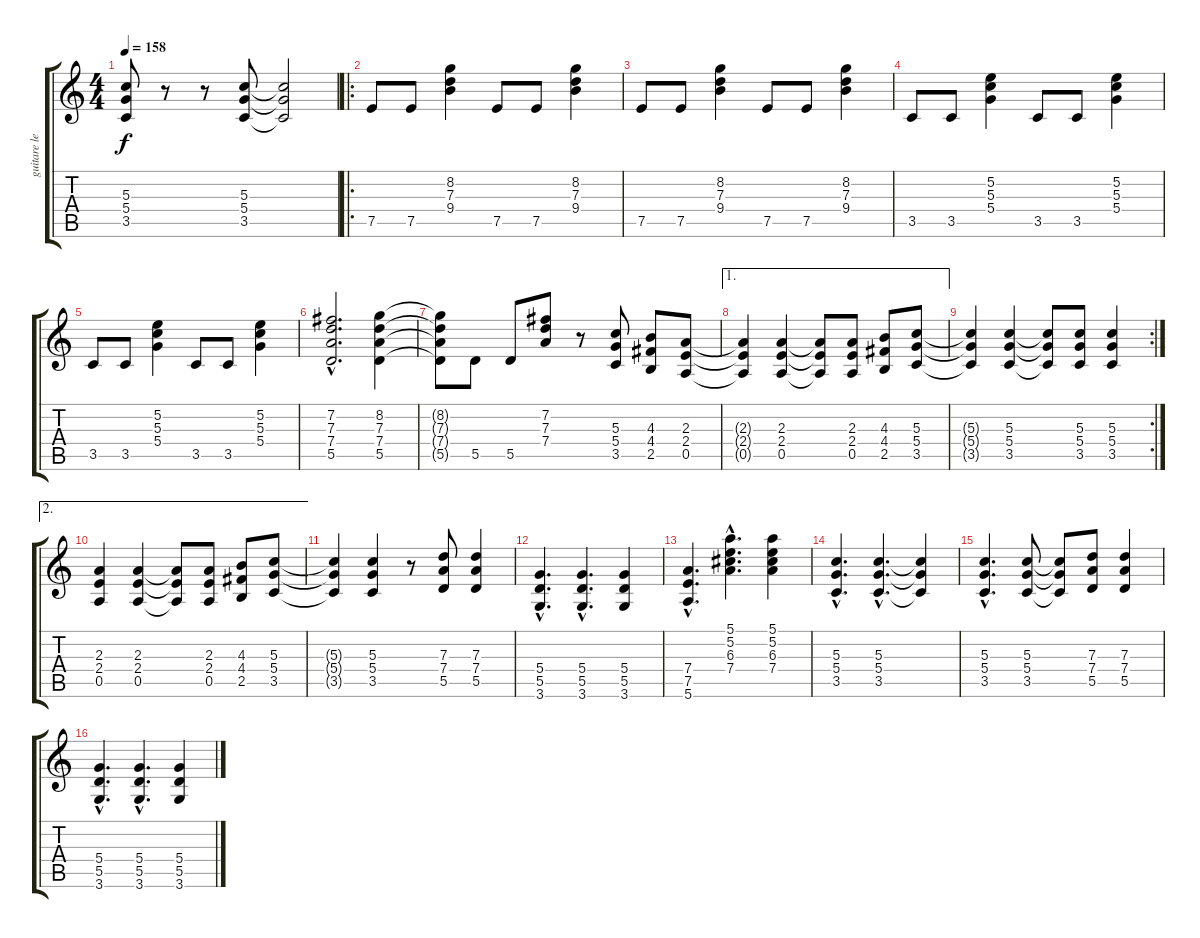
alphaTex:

\track ("guitare lead" "guitare le") {instrument overdrivenguitar}
\staff {score tabs}
\tuning (E4 B3 G3 D3 A2 E2) {hide}
\ts (4 4)
\tempo 158
\clef g2
\ks c
(5.3 5.4 3.5).8{dy f} r.8 r.8 (5.3 5.4 3.5).8 (5.3{t} 5.4{t} 3.5{t}).2 |
\ro
7.5.8 7.5.8 (8.2 7.3 9.4).4 7.5.8 7.5.8 (8.2 7.3 9.4).4 |
7.5.8 7.5.8 (8.2 7.3 9.4).4 7.5.8 7.5.8 (8.2 7.3 9.4).4 |
3.5.8 3.5.8 (5.2 5.3 5.4).4 3.5.8 3.5.8 (5.2 5.3 5.4).4 |
3.5.8 3.5.8 (5.2 5.3 5.4).4 3.5.8 3.5.8 (5.2 5.3 5.4).4 |
(7.2{hac} 7.3{hac} 7.4{hac} 5.5{hac}).2{d} (8.2 7.3 7.4 5.5).4 |
(8.2{t} 7.3{t} 7.4{t} 5.5{t}).8 5.5.8 5.5.8 (7.2 7.3 7.4).8 r.8 (5.3 5.4 3.5).8 (4.3 4.4 2.5).8 (2.3 2.4 0.5).8 |
\ae 1
(2.3{t} 2.4{t} 0.5{t}).4 (2.3 2.4 0.5).4 (2.3{t} 2.4{t} 0.5{t}).8 (2.3 2.4 0.5).8 (4.3 4.4 2.5).8 (5.3 5.4 3.5).8 |
\rc 2
(5.3{t} 5.4{t} 3.5{t}).4 (5.3 5.4 3.5).4 (5.3{t} 5.4{t} 3.5{t}).8 (5.3 5.4 3.5).8 (5.3 5.4 3.5).4 |
\ae 2
(2.3 2.4 0.5).4 (2.3 2.4 0.5).4 (2.3{t} 2.4{t} 0.5{t}).8 (2.3 2.4 0.5).8 (4.3 4.4 2.5).8 (5.3 5.4 3.5).8 |
(5.3{t} 5.4{t} 3.5{t}).4 (5.3 5.4 3.5).4 r.8 (7.3 7.4 5.5).8 (7.3 7.4 5.5).4 |
(5.4{hac} 5.5{hac} 3.6{hac}).4{d} (5.4{hac} 5.5{hac} 3.6{hac}).4{d} (5.4 5.5 3.6).4 |
(7.4{hac} 7.5{hac} 5.6{hac}).4{d} (5.1{hac} 5.2{hac} 6.3{hac} 7.4{hac}).4{d} (5.1 5.2 6.3 7.4).4 |
(5.3{hac} 5.4{hac} 3.5{hac}).4{d} (5.3{hac} 5.4{hac} 3.5{hac}).4{d} (5.3{t} 5.4{t} 3.5{t}).4 |
(5.3{hac} 5.4{hac} 3.5{hac}).4{d} (5.3 5.4 3.5).8 (5.3{t} 5.4{t} 3.5{t}).8 (7.3 7.4 5.5).8 (7.3 7.4 5.5).4 |
(5.4{hac} 5.5{hac} 3.6{hac}).4{d} (5.4{hac} 5.5{hac} 3.6{hac}).4{d} (5.4 5.5 3.6).4
